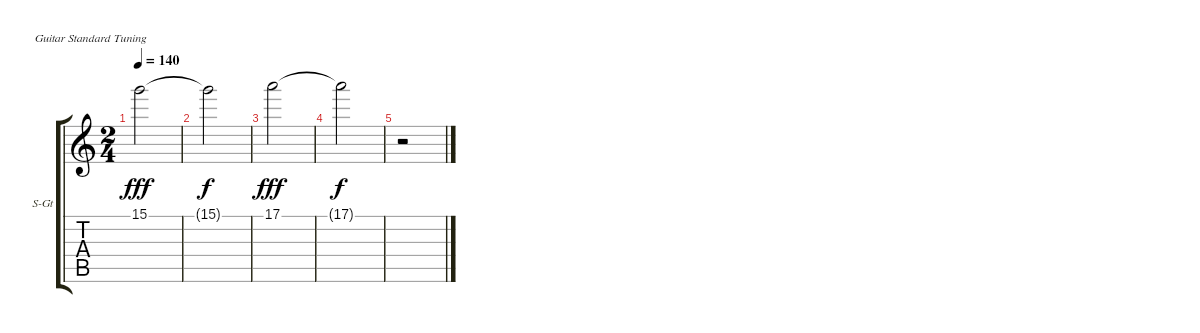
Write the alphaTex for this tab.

\bracketExtendMode groupsimilarinstruments
\firstSystemTrackNameOrientation horizontal
\otherSystemsTrackNameOrientation horizontal
\track ("Синтезатор" "S-Gt") {instrument stringensemble1}
\staff {score tabs}
\tuning (E4 B3 G3 D3 A2 E2)
\displaytranspose 12
\ts (2 4)
\tempo 140
\clef g2
\ks c
15.1.2{dy fff} |
15.1{t}.2{dy f} |
17.1.2{dy fff} |
17.1{t}.2{dy f} |
r.2
